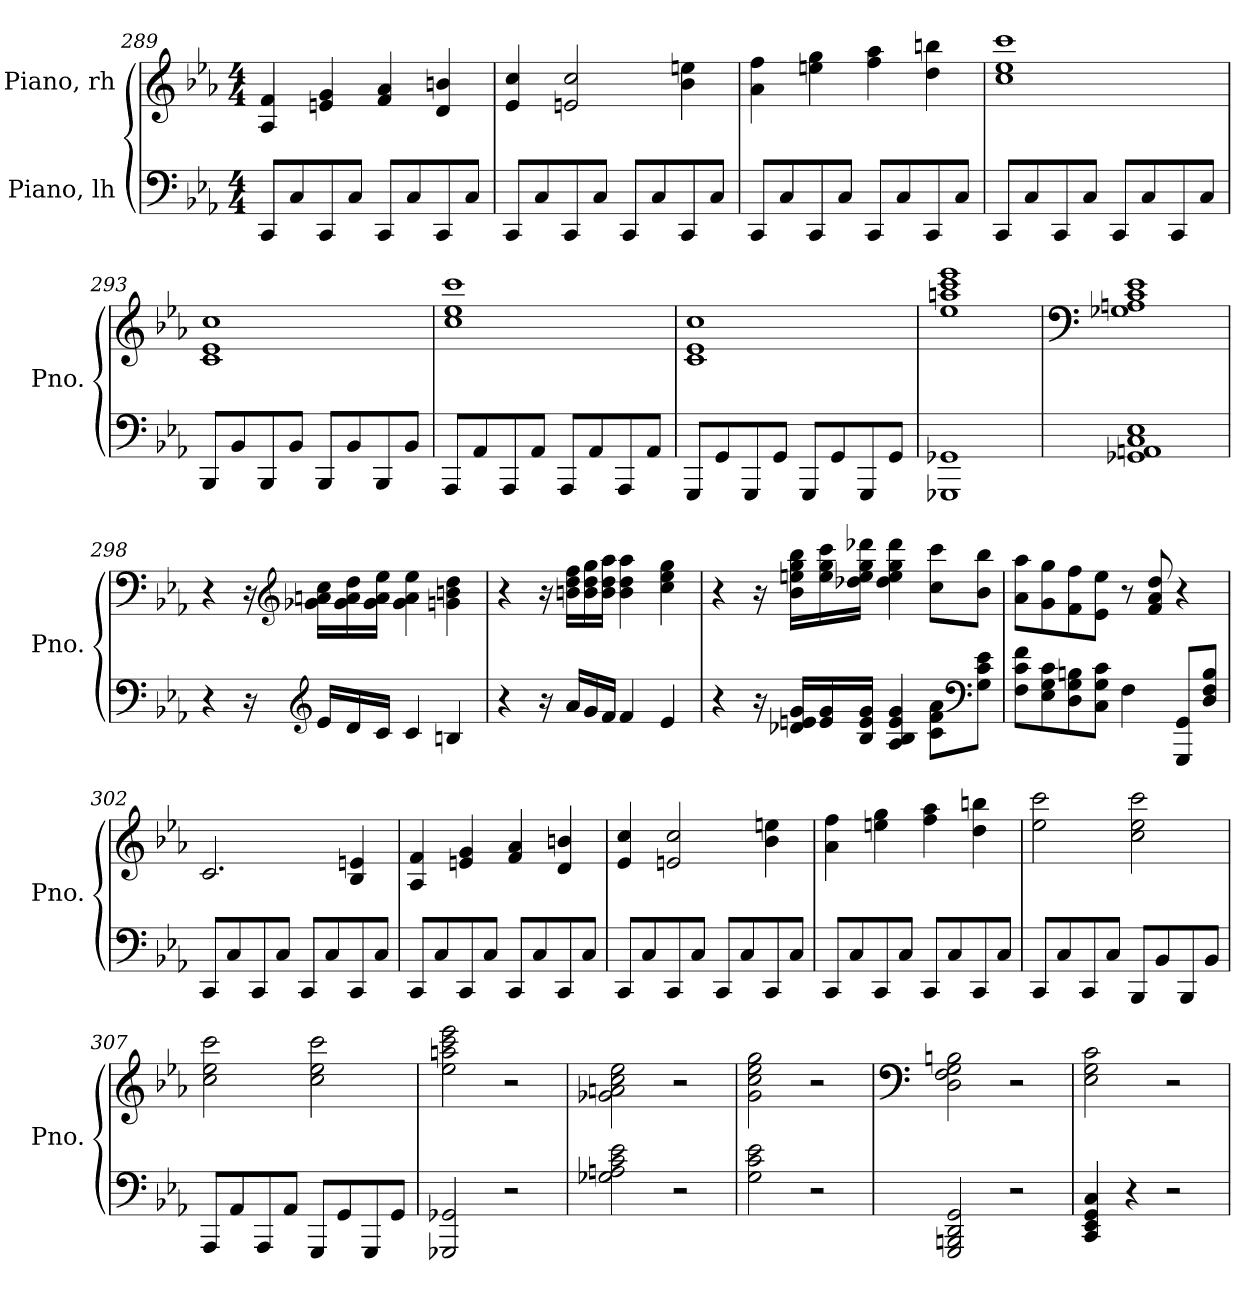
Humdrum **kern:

**kern	**kern
*part2	*part1
*staff2	*staff1
*I"Piano, lh	*I"Piano, rh
*I'Pno.	*I'Pno.
*clefF4	*clefG2
*k[b-e-a-]	*k[b-e-a-]
*M4/4	*M4/4
=289	=289
8CC/L	4A-/ 4f/
8C/	.
8CC/	4en/ 4g/
8C/J	.
8CC/L	4f/ 4a-/
8C/	.
8CC/	4d/ 4bn/
8C/J	.
=290	=290
8CC/L	4e-/ 4cc/
8C/	.
8CC/	2en/ 2cc/
8C/J	.
8CC/L	.
8C/	.
8CC/	4b-\ 4een\
8C/J	.
!!LO:LB:g=z
=291	=291
8CC/L	4a-\ 4ff\
8C/	.
8CC/	4een\ 4gg\
8C/J	.
8CC/L	4ff\ 4aa-\
8C/	.
8CC/	4dd\ 4bbn\
8C/J	.
=292	=292
8CC/L	1cc 1ee- 1ccc
8C/	.
8CC/	.
8C/J	.
8CC/L	.
8C/	.
8CC/	.
8C/J	.
=293	=293
8BBB-/L	1c 1e- 1cc
8BB-/	.
8BBB-/	.
8BB-/J	.
8BBB-/L	.
8BB-/	.
8BBB-/	.
8BB-/J	.
=294	=294
8AAA-/L	1cc 1ee- 1ccc
8AA-/	.
8AAA-/	.
8AA-/J	.
8AAA-/L	.
8AA-/	.
8AAA-/	.
8AA-/J	.
=295	=295
8GGG/L	1c 1e- 1cc
8GG/	.
8GGG/	.
8GG/J	.
8GGG/L	.
8GG/	.
8GGG/	.
8GG/J	.
!!LO:LB:g=z
=296	=296
1GGG-X 1GG-X	1ee- 1aan 1ccc 1eee-
=297	=297
*	*clefF4
1GG-X 1AAn 1C 1E-	1G-X 1An 1c 1e-
=298	=298
4r	4r
16r	16r
*clefG2	*clefG2
16e-/LL	16g-X\ 16an\ 16cc\LL
16d/	16g-\ 16a\ 16dd\
16c/JJ	16g-\ 16a\ 16ee-\JJ
4c/	4g-\ 4a\ 4ee-\
4Bn/	4gn\ 4bn\ 4dd\
=299	=299
4r	4r
16r	16r
16a-/LL	16bn\ 16dd\ 16ff\LL
16g/	16b\ 16dd\ 16gg\
16f/JJ	16b\ 16dd\ 16aa-\JJ
4f/	4b\ 4dd\ 4aa-\
4e-/	4cc\ 4ee-\ 4gg\
!!LO:LB:g=z
=300	=300
4r	4r
16r	16r
16d-X/ 16en/ 16g/LL	16b-\ 16een\ 16gg\ 16bb-\LL
16e/ 16g/	16ee\ 16gg\ 16ccc\
16B-/ 16e/ 16g/JJ	16dd-X\ 16ee\ 16gg\ 16ddd-X\JJ
4A-/ 4B-/ 4e/ 4g/	4dd-\ 4ee\ 4gg\ 4ddd-\
8c\ 8f\ 8a-\L	8cc\ 8ccc\L
*clefF4	*
8G\ 8c\ 8e\J	8b-\ 8bb-\J
=301	=301
8F\ 8c\ 8f\L	8a-\ 8aa-\L
8E-\ 8G\ 8c\	8g\ 8gg\
8D\ 8G\ 8Bn\	8f\ 8ff\
8C\ 8G\ 8c\J	8e-\ 8ee-\J
4F\	8r
.	8f/ 8a-/ 8dd/
8GGG/ 8GG/L	4r
8D/ 8F/ 8B/J	.
=302	=302
8CC/L	2.c/
8C/	.
8CC/	.
8C/J	.
8CC/L	.
8C/	.
8CC/	4B-/ 4en/
8C/J	.
=303	=303
8CC/L	4A-/ 4f/
8C/	.
8CC/	4en/ 4g/
8C/J	.
8CC/L	4f/ 4a-/
8C/	.
8CC/	4d/ 4bn/
8C/J	.
!!LO:LB:g=z
=304	=304
8CC/L	4e-/ 4cc/
8C/	.
8CC/	2en/ 2cc/
8C/J	.
8CC/L	.
8C/	.
8CC/	4b-\ 4een\
8C/J	.
=305	=305
8CC/L	4a-\ 4ff\
8C/	.
8CC/	4een\ 4gg\
8C/J	.
8CC/L	4ff\ 4aa-\
8C/	.
8CC/	4dd\ 4bbn\
8C/J	.
=306	=306
8CC/L	2ee-\ 2ccc\
8C/	.
8CC/	.
8C/J	.
8BBB-/L	2cc\ 2ee-\ 2ccc\
8BB-/	.
8BBB-/	.
8BB-/J	.
=307	=307
8AAA-/L	2cc\ 2ee-\ 2ccc\
8AA-/	.
8AAA-/	.
8AA-/J	.
8GGG/L	2cc\ 2ee-\ 2ccc\
8GG/	.
8GGG/	.
8GG/J	.
=308	=308
2GGG-X/ 2GG-X/	2ee-\ 2aan\ 2ccc\ 2eee-\
2r	2r
=309	=309
2G-X\ 2An\ 2c\ 2e-\	2g-X\ 2an\ 2cc\ 2ee-\
2r	2r
!!LO:LB:g=z
=310	=310
2G\ 2c\ 2e-\	2g\ 2cc\ 2ee-\ 2gg\
2r	2r
=311	=311
*	*clefF4
2GGG/ 2BBBn/ 2DD/ 2GG/	2D\ 2F\ 2G\ 2Bn\
2r	2r
=312	=312
4CC/ 4EE-/ 4GG/ 4C/	2E-\ 2G\ 2c\
4r	.
2r	2r
=	=
*-	*-
